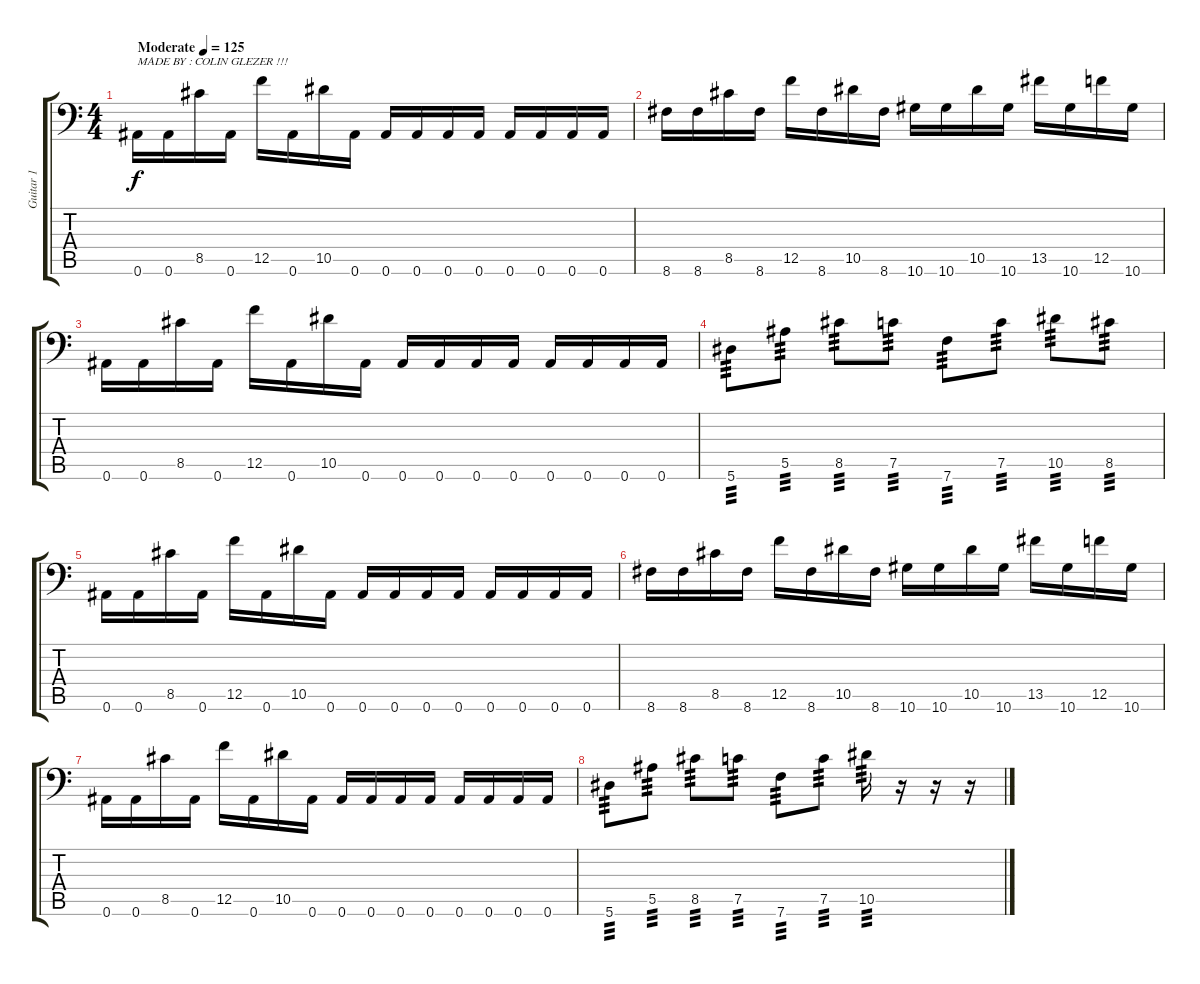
\track ("Guitar 1" "Guitar 1") {instrument distortionguitar}
\staff {score tabs}
\tuning (C4 G3 Eb3 Bb2 F2 Bb1) {hide}
\ts (4 4)
\tempo (125 "Moderate")
\clef f4
\ks c
0.6.16{txt "MADE BY : COLIN GLEZER !!!" dy f instrument distortionguitar} 0.6.16 8.5.16 0.6.16 12.5.16 0.6.16 10.5.16 0.6.16 0.6.16 0.6.16 0.6.16 0.6.16 0.6.16 0.6.16 0.6.16 0.6.16 |
8.6.16 8.6.16 8.5.16 8.6.16 12.5.16 8.6.16 10.5.16 8.6.16 10.6.16 10.6.16 10.5.16 10.6.16 13.5.16 10.6.16 12.5.16 10.6.16 |
0.6.16 0.6.16 8.5.16 0.6.16 12.5.16 0.6.16 10.5.16 0.6.16 0.6.16 0.6.16 0.6.16 0.6.16 0.6.16 0.6.16 0.6.16 0.6.16 |
5.6.8{tp 3} 5.5.8{tp 3} 8.5.8{tp 3} 7.5.8{tp 3} 7.6.8{tp 3} 7.5.8{tp 3} 10.5.8{tp 3} 8.5.8{tp 3} |
0.6.16 0.6.16 8.5.16 0.6.16 12.5.16 0.6.16 10.5.16 0.6.16 0.6.16 0.6.16 0.6.16 0.6.16 0.6.16 0.6.16 0.6.16 0.6.16 |
8.6.16 8.6.16 8.5.16 8.6.16 12.5.16 8.6.16 10.5.16 8.6.16 10.6.16 10.6.16 10.5.16 10.6.16 13.5.16 10.6.16 12.5.16 10.6.16 |
0.6.16 0.6.16 8.5.16 0.6.16 12.5.16 0.6.16 10.5.16 0.6.16 0.6.16 0.6.16 0.6.16 0.6.16 0.6.16 0.6.16 0.6.16 0.6.16 |
5.6.8{tp 3} 5.5.8{tp 3} 8.5.8{tp 3} 7.5.8{tp 3} 7.6.8{tp 3} 7.5.8{tp 3} 10.5.16{tp 3} r.16 r.16 r.16
